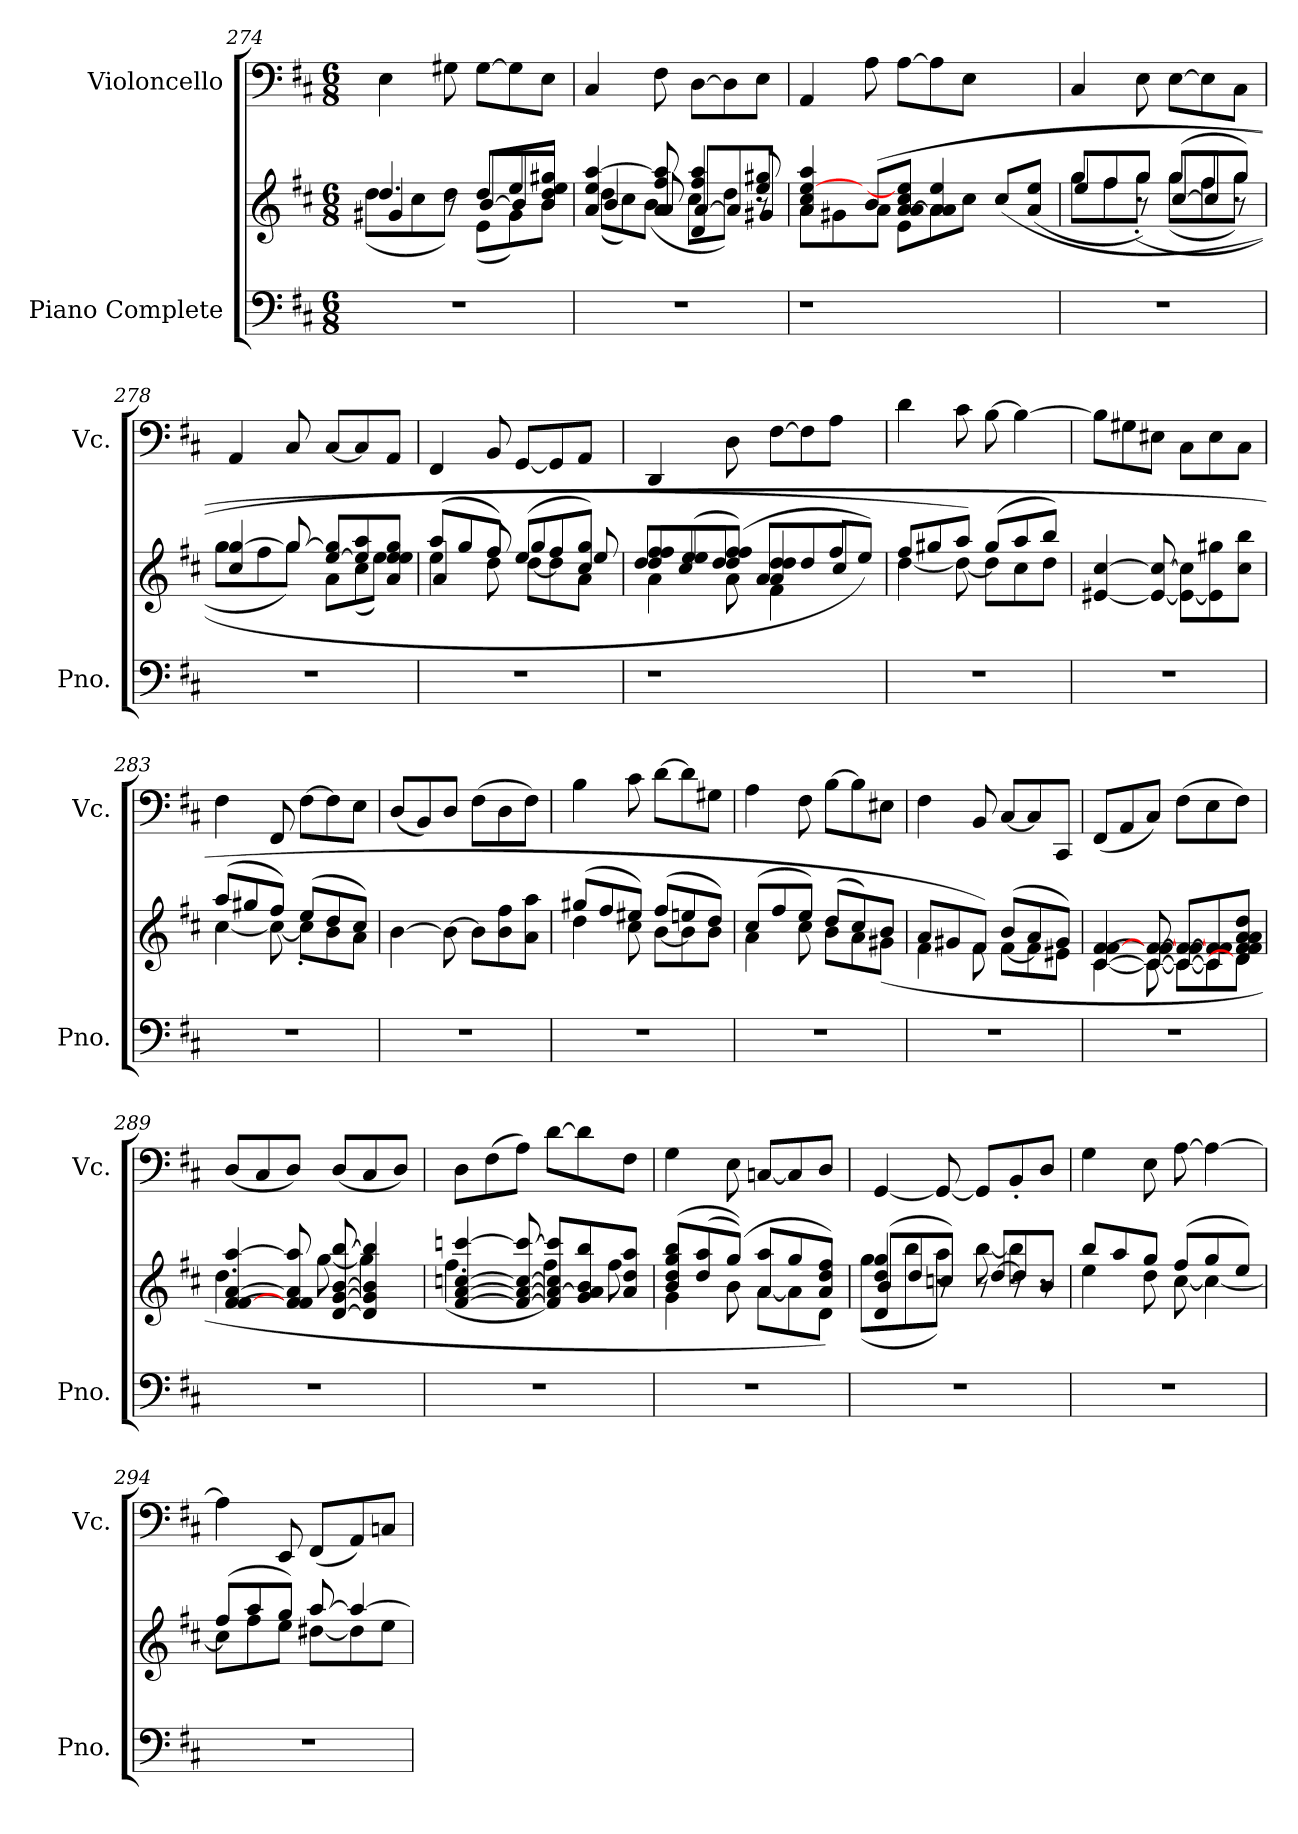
**kern	**kern	**kern
*part2	*part2	*part1
*staff3	*staff2	*staff1
*I"Piano Complete	*	*I"Violoncello
*I'Pno.	*	*I'Vc.
!!LO:LB:g=z
*clefF4	*clefG2	*clefF4
*k[f#c#]	*k[f#c#]	*k[f#c#]
*D:	*D:	*D:
*M6/8	*M6/8	*M6/8
=274	=274	=274
!LO:N:vis=1	!	!
*	*^	*
*	*	*^	*
2.r	4.dd/	(8dd\L	4g#X/	4E\
.	.	8cc#\	.	.
.	.	8dd\J)	8r	8G#X\
.	8dd/L	(8e\L	[8b/L	[8G#\L
.	8ee/	8g#\)	8b/]	8G#\]
.	8dd/ 8ee/ 8gg#X/J	8b\J	8b/J	8E\J
=275	=275	=275	=275	=275
!LO:N:vis=1	!	!	!	!
2.r	4a/ 4ee/ [4aa/	(8dd\L	4b/	4C#/
.	.	8cc#\)	.	.
.	8a/ 8ff#/ 8aa/]	(8b\J	8a/	8F#\
.	4d/ 4ff#/ 4aa/	8cc#\L	[8a/L	[8D\L
.	.	8dd\J)	8a/]	8D\]
.	8ee/ 8gg#X/	8r	8g#X/J	8E\J
=276	=276	=276	=276	=276
!LO:N:vis=1	!	!	!	!
*	*	*v	*v	*
2.r	4a/ 4cc#/ [4ee/ 4aa/	((8a\L	4AA/
.	.	8g#X\	.
.	(8b/L	8a\J	8A\
.	([8a/ 8a/ 8cc#/ 8ee/]J	(8e\L	[8A\L
.	4a/] 4a/ 4a/ 4ee/	(8a\	8A\]
.	.	8cc#\J	8E\J
4ryy	(8cc#/L	4ryy	4ryy
.	(8a/ 8ee/J	.	.
*	*v	*v	*
=277	=277	=277
!LO:N:vis=1	!	!
*	*^	*
*	*	*^	*
2.r	8gg/L	8gg\L	4ee/	4C#/
.	8ff#/	8ff#\	.	.
.	8gg/J)	(8gg'\J	8r	8E\
.	(8gg/L	(8gg\L	[8cc#/L	[8E\L
.	8ff#/	8ff#\	8cc#/J]	8E\]
.	8gg/J)	8gg\J)	8r	8C#\J
=278	=278	=278	=278	=278
!LO:N:vis=1	!	!	!	!
*	*	*v	*v	*
2.r	4cc#/ [4gg/	8gg\L	4AA/
.	.	8ff#\	.
.	8gg/_	8gg\J)	8C#/
.	[8ee/ 8gg/]L	8a\L	[8C#/L
.	8ee/] 8aa/	(8cc#\	8C#/]
.	8a/ 8ee/ 8ee/ 8gg/J	8ee\J)	8AA/J
=279	=279	=279	=279
!LO:N:vis=1	!	!	!
*	*	*^	*
2.r	(8aa/L	4ee\	4a/	4FF#/
.	8gg/	.	.	.
.	8ff#/J)	8dd\	8ff#/	8BB/
.	(8ee/L	[8dd\L	4gg/	[8GG/L
.	8ff#/	8dd\]	.	8GG/]
.	8cc#/ 8gg/J)	8a\J	8ee/	8AA/J
=280	=280	=280	=280	=280
!LO:N:vis=1	!	!	!	!
2.r	8dd/ 8ff#/ 8ff#/L	4a\	(8dd/L	4DD/
.	(8ee/ 8ee/	.	8cc#/	.
.	(8dd/ 8ff#/ 8ff#/J)	8a\	8dd/J	8D\
.	4a/ 4dd/ 4dd/	4f#\	(8a/L	[8F#\L
.	.	.	(8dd/	8F#\]
.	8ff#/L	8ryy	8cc#/J	8A\J
8ryy	8ee/J))	8ryy	8ryy	8ryy
=281	=281	=281	=281	=281
!LO:N:vis=1	!	!	!	!
*	*	*v	*v	*
2.r	8ff#/L	[4dd\	4d\
.	8gg#X/	.	.
.	8aa/J)	8dd\_	8c#\
.	(8gg#/L	8dd\L]	[8B\
.	8aa/	8cc#\	4B\_
.	8bb/J)	8dd\J	.
*	*v	*v	*
=282	=282	=282
2.r	[4e#X/ [4cc#/	8B\L]
.	.	8G#X\
.	8e#/_ 8cc#/_	8E#X\J
.	8e#\_ 8cc#\]L	8C#\L
.	8e#\] 8gg#X\	8E#\
.	8cc#\ 8bb\J	8C#\J
=283	=283	=283
!LO:N:vis=1	!	!
*	*^	*
2.r	(8aa/L	[4cc#\	4F#\
.	8gg#X/	.	.
.	8ff#/J)	8cc#\_	8FF#/
.	(8ee/L	8cc#'\L]	[8F#\L
.	8dd/	8b\	8F#\]
.	8cc#/J)	8a\J	8E\J
=284	=284	=284	=284
!LO:N:vis=1	!	!	!
*	*v	*v	*
2.r	[4b\	(8D/L
.	.	8BB/)
.	8b\_	8D/J
.	8b\L]	(8F#\L
.	8b\ 8ff#\	8D\
.	8a\ 8aa\J	8F#\J)
=285	=285	=285
!LO:N:vis=1	!	!
*	*^	*
2.r	(8gg#X/L	4dd\	4B\
.	8ff#/	.	.
.	8ee#X/J)	8cc#\	8c#\
.	(8ff#/L	[8b\L	[8d\L
.	8een/	8b\]	8d\]
.	8dd/J)	8b\J	8G#X\J
=286	=286	=286	=286
!LO:N:vis=1	!	!	!
2.r	(8cc#/L	4a\	4A\
.	8ff#/	.	.
.	8ee/J)	8cc#\	8F#\
.	(8dd/L	8b\L	[8B\L
.	8cc#/)	8a\	8B\]
.	8b/J	(8g#X\J	8E#X\J
!!LO:LB:g=z
=287	=287	=287	=287
!LO:N:vis=1	!	!	!
2.r	8a/L	4f#\	4F#\
.	8g#X/	.	.
.	8f#/J)	8f#\	8BB/
.	(8b/L	[8f#\L	[8C#/L
.	8a/	8f#\]	8C#/]
.	8g#/J)	8e#X\J	8CC#/J
=288	=288	=288	=288
!LO:N:vis=1	!	!	!
2.r	[4c#/ [4f#/ [4f#/	[4c#\	(8FF#/L
.	.	.	8AA/
.	8c#/_ 8f#/_ [8f#/	8c#\_	8C#/J)
.	8c#/_ 8f#/_ [8f#/L	8c#\L_	(8F#\L
.	8c#/] 8f#/] 8f#/	8c#\]	8E\
.	8d/ 8f#/ 8f#/ 8a/ 8a/ 8dd/J	8d\J]	8F#\J)
=289	=289	=289	=289
!LO:N:vis=1	!	!	!
2.r	[4f#/ [4f#/ [4a/ [4aa/	4.dd\	(8D/L
.	.	.	8C#/
.	8f#/] 8f#/ 8a/] 8aa/]	.	8D/J)
.	[8d/ [8g/ [8b/ [8bb/	[8gg\	(8D/L
.	4d/] 4g/] 4b/] 4bb/]	4gg\]	8C#/
.	.	.	8D/J)
=290	=290	=290	=290
!LO:N:vis=1	!	!	!
2.r	[4f#/ [4a/ [4ccn/ [4cccn/	(4.ff#\	8D\L
.	.	.	(8F#\
.	8f#/_ 8a/_ 8cc/_ 8ccc/_	.	8A\J)
.	8f#/] 8a/_ 8cc/] 8ccc/]L	4ff#\)	[8d\L
.	8g/ 8a/] 8b/ 8bb/	.	8d\]
.	8a/ 8dd/ 8aa/J	8ff#\	8F#\J
=291	=291	=291	=291
!LO:N:vis=1	!	!	!
2.r	(8b/ 8dd/ 8gg/ 8bb/L	4g\	4G\
.	(8dd/ 8aa/	.	.
.	(8gg/J))	8b\	8E\
.	8a/ 8aa/L	[8a\L	[8Cn/L
.	8gg/	8a\]	8C/]
.	8a/ 8dd/ 8ff#/J))	8d\J	8D/J
=292	=292	=292	=292
!LO:N:vis=1	!	!	!
*	*	*^	*
2.r	4d/ 4dd/ 4gg/	(8gg\L	(8b/L	[4GG/
.	.	8bb\	8dd/	.
.	8r	8aa\J)	8ccn/J)	8GG/_
.	8r	[8bb\	[8dd/L	8GG/L]
.	8r	4bb\]	8dd/]	8BB'/
.	8r	.	8b/J	8D/J
=293	=293	=293	=293	=293
!LO:N:vis=1	!	!	!	!
*	*	*v	*v	*
2.r	8bb/L	4ee\	4G\
.	8aa/	.	.
.	8gg/J	8dd\	8E\
.	(8ff#/L	[8cc#\	[8A\
.	8gg/	4cc#\_	4A\_
.	8ee/J)	.	.
=294	=294	=294	=294
!LO:N:vis=1	!	!	!
2.r	(8ff#/L	8cc#\L]	4A\]
.	8aa/	8ff#\	.
.	8gg/J)	8ee\J	8EE/
.	[8aa/	[8dd#X\L	(8FF#/L
.	4aa/_	8dd#\]	8AA/)
.	.	8ee\J	8Cn/J
*	*v	*v	*
=	=	=
*-	*-	*-
